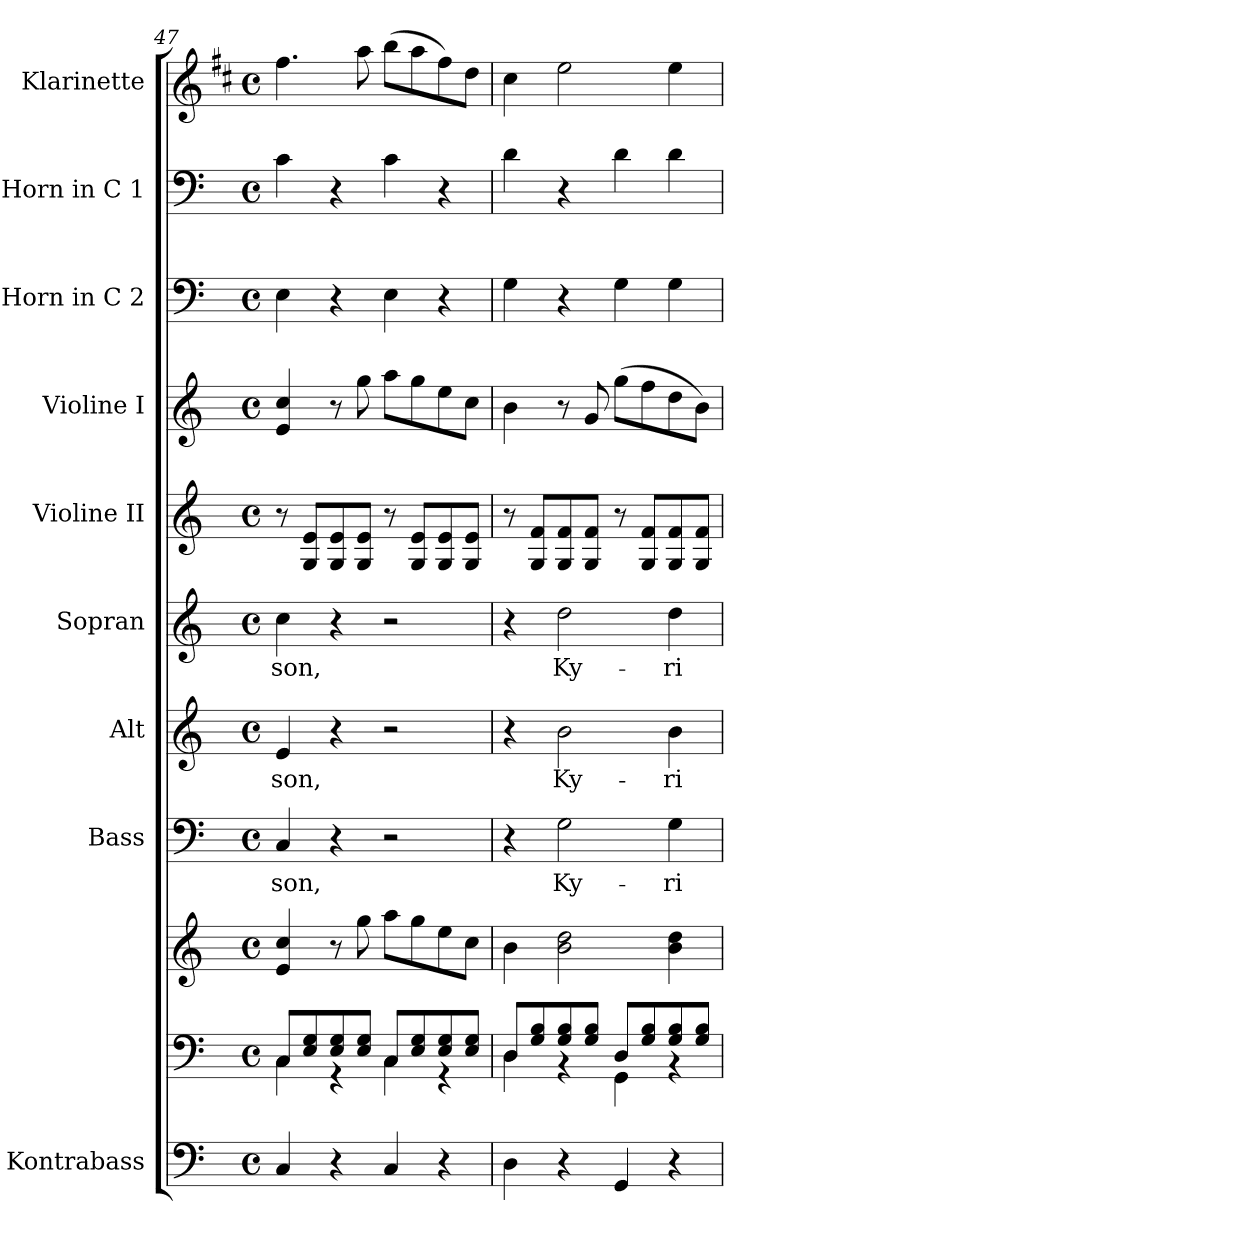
**kern	**kern	**kern	**kern	**text	**kern	**text	**kern	**text	**kern	**kern	**kern	**kern	**kern
*part10	*part9	*part9	*part8	*part8	*part7	*part7	*part6	*part6	*part5	*part4	*part3	*part2	*part1
*staff11	*staff10	*staff9	*staff8	*staff8	*staff7	*staff7	*staff6	*staff6	*staff5	*staff4	*staff3	*staff2	*staff1
*I"Kontrabass	*	*	*I"Bass	*	*I"Alt	*	*I"Sopran	*	*I"Violine II	*I"Violine I	*I"Horn in C 2	*I"Horn in C 1	*I"Klarinette
*I'Kb.	*	*	*I'B.	*	*I'A.	*	*I'S.	*	*I'Vl. II	*I'Vl. I	*I'Horn 2	*I'Horn 1	*I'Kl.
*clefF4	*clefF4	*clefG2	*clefF4	*	*clefG2	*	*clefG2	*	*clefG2	*clefG2	*clefF4	*clefF4	*clefG2
*ITrd7c12	*	*	*	*	*	*	*	*	*	*	*	*	*ITrd1c2
*k[]	*k[]	*k[]	*k[]	*	*k[]	*	*k[]	*	*k[]	*k[]	*k[]	*k[]	*k[]
*C:	*C:	*C:	*C:	*	*C:	*	*C:	*	*C:	*C:	*C:	*C:	*C:
*M4/4	*M4/4	*M4/4	*M4/4	*	*M4/4	*	*M4/4	*	*M4/4	*M4/4	*M4/4	*M4/4	*M4/4
*met(c)	*met(c)	*met(c)	*met(c)	*	*met(c)	*	*met(c)	*	*met(c)	*met(c)	*met(c)	*met(c)	*met(c)
=47	=47	=47	=47	=47	=47	=47	=47	=47	=47	=47	=47	=47	=47
*	*^	*	*	*	*	*	*	*	*	*	*	*	*
!	!	!	!	!	!LO:LY:b	!	!LO:LY:b	!	!LO:LY:b	!	!	!	!	!
4CC/	8C/L	4C\	4e/ 4cc/	4C/	-son,	4e/	-son,	4cc\	-son,	8r	4e/ 4cc/	4E\	4c\	4.ee\
.	8E/ 8G/	.	.	.	.	.	.	.	.	8G/ 8e/L	.	.	.	.
4r	8E/ 8G/	4rGG	8r	4r	.	4r	.	4r	.	8G/ 8e/	8r	4r	4r	.
.	8E/ 8G/J	.	8gg\	.	.	.	.	.	.	8G/ 8e/J	8gg\	.	.	8gg\
4CC/	8C/L	4C\	8aa\L	2r	.	2r	.	2r	.	8r	8aa\L	4E\	4c\	(>8aa\L
.	8E/ 8G/	.	8gg\	.	.	.	.	.	.	8G/ 8e/L	8gg\	.	.	8gg\
4r	8E/ 8G/	4rGG	8ee\	.	.	.	.	.	.	8G/ 8e/	8ee\	4r	4r	8ee\)
.	8E/ 8G/J	.	8cc\J	.	.	.	.	.	.	8G/ 8e/J	8cc\J	.	.	8cc\J
=48	=48	=48	=48	=48	=48	=48	=48	=48	=48	=48	=48	=48	=48	=48
4DD\	8D/L	4D\	4b\	4r	.	4r	.	4r	.	8r	4b\	4G\	4d\	4b\
.	8G/ 8B/	.	.	.	.	.	.	.	.	8G/ 8f/L	.	.	.	.
!	!	!	!	!	!LO:LY:b	!	!LO:LY:b	!	!LO:LY:b	!	!	!	!	!
4r	8G/ 8B/	4rAA	2b\ 2dd\	2G\	Ky-	2b\	Ky-	2dd\	Ky-	8G/ 8f/	8r	4r	4r	2dd\
.	8G/ 8B/J	.	.	.	.	.	.	.	.	8G/ 8f/J	8g/	.	.	.
4GGG/	8D/L	4GG\	.	.	.	.	.	.	.	8r	(>8gg\L	4G\	4d\	.
.	8G/ 8B/	.	.	.	.	.	.	.	.	8G/ 8f/L	8ff\	.	.	.
!	!	!	!	!	!LO:LY:b	!	!LO:LY:b	!	!LO:LY:b	!	!	!	!	!
4r	8G/ 8B/	4rAA	4b\ 4dd\	4G\	-ri-	4b\	-ri-	4dd\	-ri-	8G/ 8f/	8dd\	4G\	4d\	4dd\
.	8G/ 8B/J	.	.	.	.	.	.	.	.	8G/ 8f/J	8b\J)	.	.	.
*	*v	*v	*	*	*	*	*	*	*	*	*	*	*	*
=	=	=	=	=	=	=	=	=	=	=	=	=	=
*-	*-	*-	*-	*-	*-	*-	*-	*-	*-	*-	*-	*-	*-
